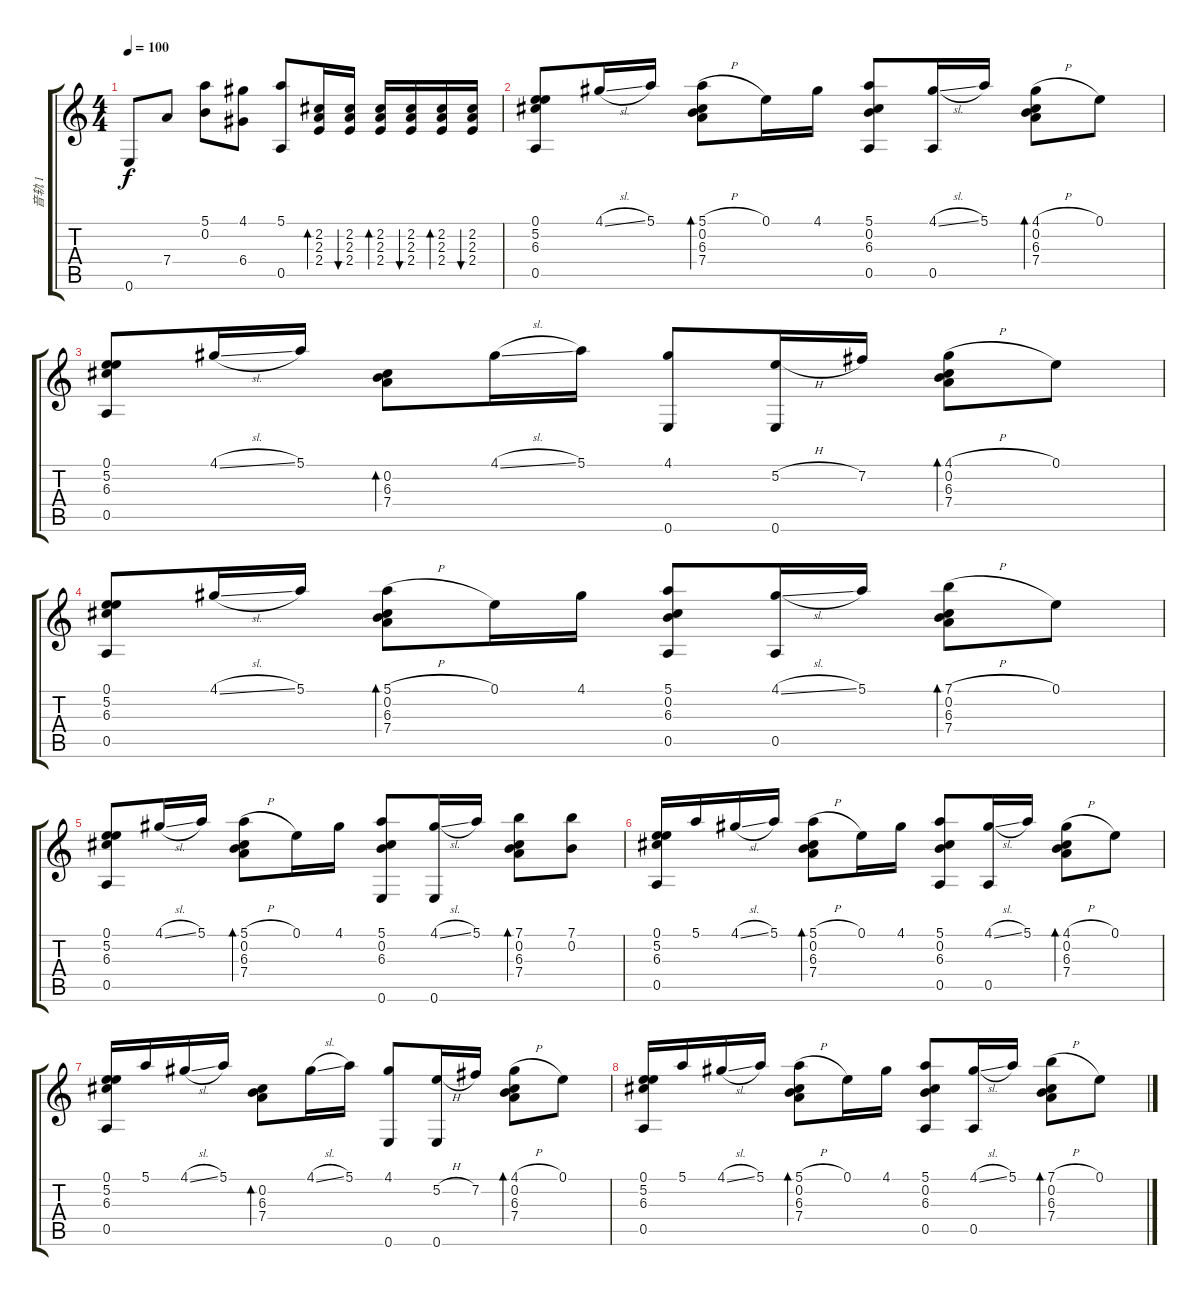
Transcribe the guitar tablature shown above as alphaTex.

\track ("音轨 1" "音轨 1") {instrument acousticguitarsteel}
\staff {score tabs}
\tuning (E4 B3 G3 D3 A2 E2) {hide}
\ts (4 4)
\tempo 100
\clef g2
\ks c
0.6.8{dy f} 7.4.8 (5.1 0.2).8 (4.1 6.4).8 (5.1 0.5).8 (2.2 2.3 2.4).16{bd 60} (2.2 2.3 2.4).16{bu 60} (2.2 2.3 2.4).16{bd 60} (2.2 2.3 2.4).16{bu 60} (2.2 2.3 2.4).16{bd 60} (2.2 2.3 2.4).16{bu 60} |
(0.1 5.2 6.3 0.5).8 4.1{sl}.16 5.1.16 (5.1{h} 0.2 6.3 7.4).8{bd 60} 0.1.16 4.1.16 (5.1 0.2 6.3 0.5).8 (4.1{sl} 0.5).16 5.1.16 (4.1{h} 0.2 6.3 7.4).8{bd 60} 0.1.8 |
(0.1 5.2 6.3 0.5).8 4.1{sl}.16 5.1.16 (0.2 6.3 7.4).8{bd 60} 4.1{sl}.16 5.1.16 (4.1 0.6).8 (5.2{h} 0.6).16 7.2.16 (4.1{h} 0.2 6.3 7.4).8{bd 60} 0.1.8 |
(0.1 5.2 6.3 0.5).8 4.1{sl}.16 5.1.16 (5.1{h} 0.2 6.3 7.4).8{bd 60} 0.1.16 4.1.16 (5.1 0.2 6.3 0.5).8 (4.1{sl} 0.5).16 5.1.16 (7.1{h} 0.2 6.3 7.4).8{bd 60} 0.1.8 |
(0.1 5.2 6.3 0.5).8 4.1{sl}.16 5.1.16 (5.1{h} 0.2 6.3 7.4).8{bd 60} 0.1.16 4.1.16 (5.1 0.2 6.3 0.6).8 (4.1{sl} 0.6).16 5.1.16 (7.1 0.2 6.3 7.4).8{bd 60} (7.1 0.2).8 |
(0.1 5.2 6.3 0.5).16 5.1.16 4.1{sl}.16 5.1.16 (5.1{h} 0.2 6.3 7.4).8{bd 60} 0.1.16 4.1.16 (5.1 0.2 6.3 0.5).8 (4.1{sl} 0.5).16 5.1.16 (4.1{h} 0.2 6.3 7.4).8{bd 60} 0.1.8 |
(0.1 5.2 6.3 0.5).16 5.1.16 4.1{sl}.16 5.1.16 (0.2 6.3 7.4).8{bd 60} 4.1{sl}.16 5.1.16 (4.1 0.6).8 (5.2{h} 0.6).16 7.2.16 (4.1{h} 0.2 6.3 7.4).8{bd 60} 0.1.8 |
(0.1 5.2 6.3 0.5).16 5.1.16 4.1{sl}.16 5.1.16 (5.1{h} 0.2 6.3 7.4).8{bd 60} 0.1.16 4.1.16 (5.1 0.2 6.3 0.5).8 (4.1{sl} 0.5).16 5.1.16 (7.1{h} 0.2 6.3 7.4).8{bd 60} 0.1.8
